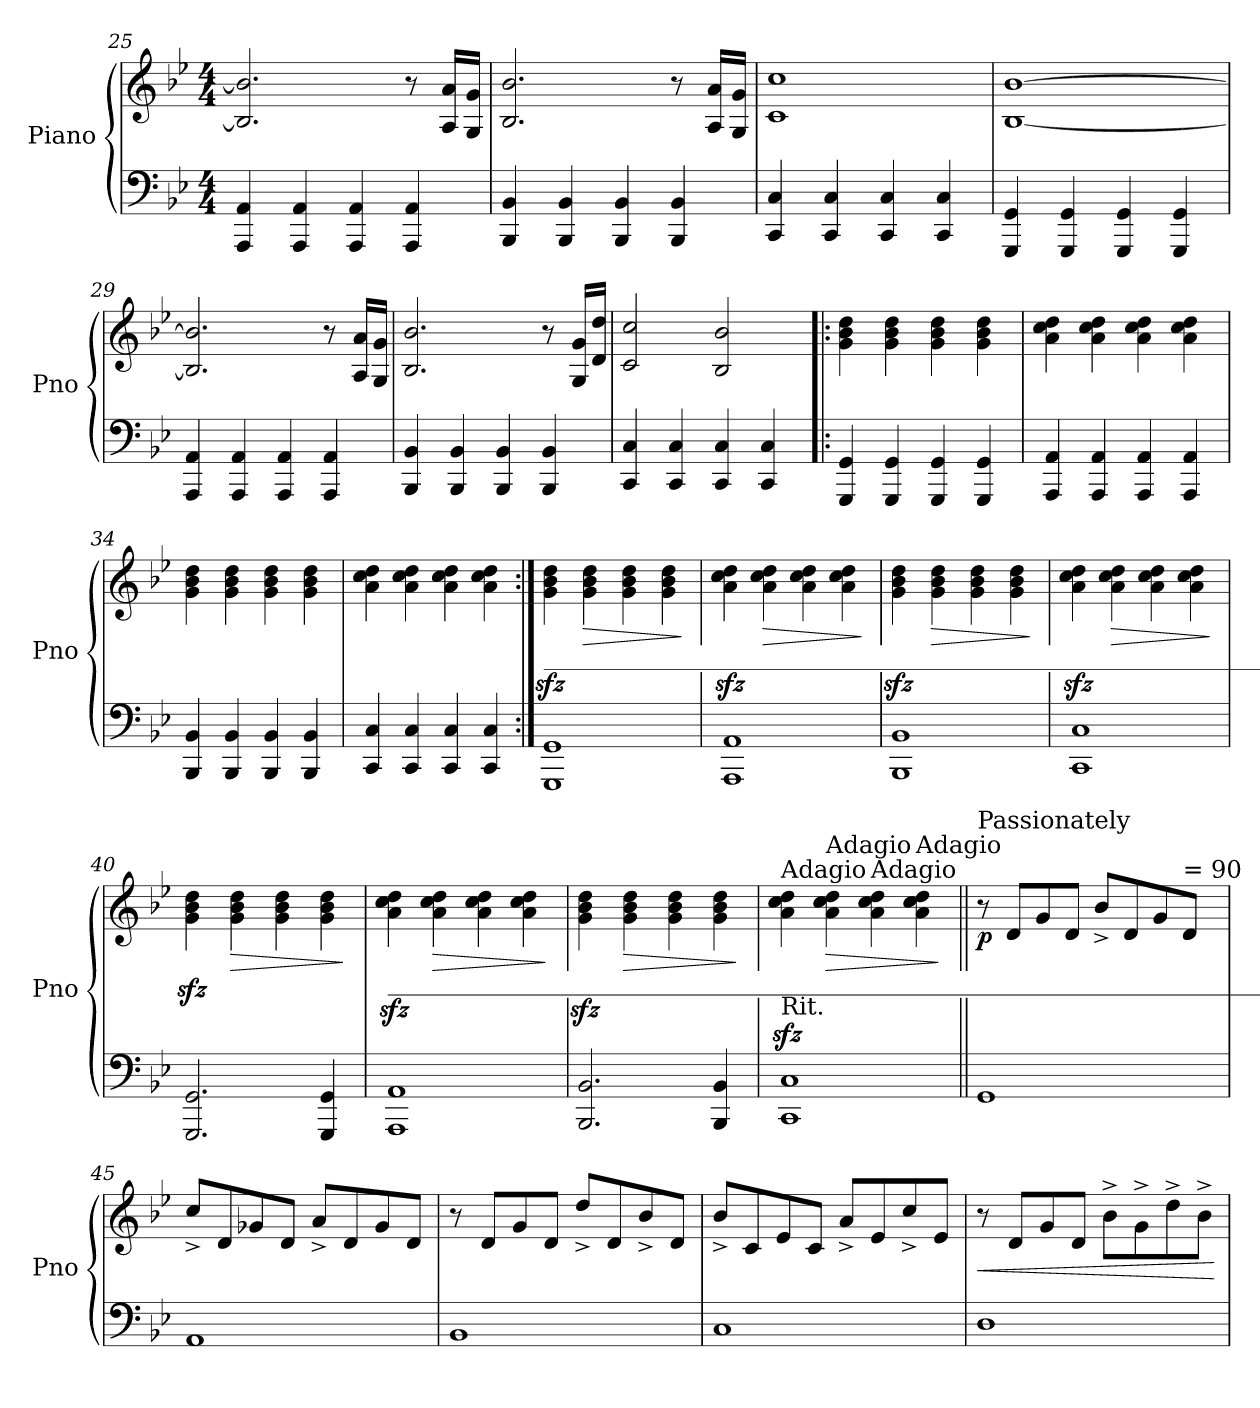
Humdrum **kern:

**kern	**kern	**dynam
*part1	*part1	*part1
*staff2	*staff1	*staff1/2
*I"Piano	*	*
*I'Pno	*	*
!!LO:LB:g=z
*clefF4	*clefG2	*
*k[b-e-]	*k[b-e-]	*
*B-:	*B-:	*
*M4/4	*M4/4	*
=25	=25	=25
4AAA/ 4AA/	2.B-/] 2.b-/]	.
4AAA/ 4AA/	.	.
4AAA/ 4AA/	.	.
4AAA/ 4AA/	8r	.
.	16A/ 16a/LL	.
.	16G/ 16g/JJ	.
=26	=26	=26
4BBB-/ 4BB-/	2.B-/ 2.b-/	.
4BBB-/ 4BB-/	.	.
4BBB-/ 4BB-/	.	.
4BBB-/ 4BB-/	8r	.
.	16A/ 16a/LL	.
.	16G/ 16g/JJ	.
=27	=27	=27
4CC/ 4C/	1c 1cc	.
4CC/ 4C/	.	.
4CC/ 4C/	.	.
4CC/ 4C/	.	.
=28	=28	=28
4GGG/ 4GG/	[1B- [1b-	.
4GGG/ 4GG/	.	.
4GGG/ 4GG/	.	.
4GGG/ 4GG/	.	.
=29	=29	=29
4AAA/ 4AA/	2.B-/] 2.b-/]	.
4AAA/ 4AA/	.	.
4AAA/ 4AA/	.	.
4AAA/ 4AA/	8r	.
.	16A/ 16a/LL	.
.	16G/ 16g/JJ	.
=30	=30	=30
4BBB-/ 4BB-/	2.B-/ 2.b-/	.
4BBB-/ 4BB-/	.	.
4BBB-/ 4BB-/	.	.
4BBB-/ 4BB-/	8r	.
.	16G/ 16g/LL	.
.	16d/ 16dd/JJ	.
=31	=31	=31
4CC/ 4C/	2c/ 2cc/	.
4CC/ 4C/	.	.
4CC/ 4C/	2B-/ 2b-/	.
4CC/ 4C/	.	.
!!LO:PB:g=z
=32!|:	=32!|:	=32!|:
4GGG/ 4GG/	4g\ 4b-\ 4dd\	.
4GGG/ 4GG/	4g\ 4b-\ 4dd\	.
4GGG/ 4GG/	4g\ 4b-\ 4dd\	.
4GGG/ 4GG/	4g\ 4b-\ 4dd\	.
=33	=33	=33
4AAA/ 4AA/	4a\ 4cc\ 4dd\	.
4AAA/ 4AA/	4a\ 4cc\ 4dd\	.
4AAA/ 4AA/	4a\ 4cc\ 4dd\	.
4AAA/ 4AA/	4a\ 4cc\ 4dd\	.
=34	=34	=34
4BBB-/ 4BB-/	4g\ 4b-\ 4dd\	.
4BBB-/ 4BB-/	4g\ 4b-\ 4dd\	.
4BBB-/ 4BB-/	4g\ 4b-\ 4dd\	.
4BBB-/ 4BB-/	4g\ 4b-\ 4dd\	.
=35	=35	=35
4CC/ 4C/	4a\ 4cc\ 4dd\	.
4CC/ 4C/	4a\ 4cc\ 4dd\	.
4CC/ 4C/	4a\ 4cc\ 4dd\	.
4CC/ 4C/	4a\ 4cc\ 4dd\	.
=36:|!	=36:|!	=36:|!
!	!LO:TX:b:t=_______________________________________________________________________________________	!
1GGG 1GG	4g\zz< 4b-\zz< 4dd\zz<	.
!	!	!LO:HP:b
.	4g\ 4b-\ 4dd\	>
.	4g\ 4b-\ 4dd\	.
.	4g\ 4b-\ 4dd\	.
.	.	]
=37	=37	=37
1AAA 1AA	4a\zz< 4cc\zz< 4dd\zz<	.
!	!	!LO:HP:b
.	4a\ 4cc\ 4dd\	>
.	4a\ 4cc\ 4dd\	.
.	4a\ 4cc\ 4dd\	.
.	.	]
=38	=38	=38
1BBB- 1BB-	4g\zz< 4b-\zz< 4dd\zz<	.
!	!	!LO:HP:b
.	4g\ 4b-\ 4dd\	>
.	4g\ 4b-\ 4dd\	.
.	4g\ 4b-\ 4dd\	.
.	.	]
!!LO:LB:g=z
=39	=39	=39
1CC 1C	4a\zz< 4cc\zz< 4dd\zz<	.
!	!	!LO:HP:b
.	4a\ 4cc\ 4dd\	>
.	4a\ 4cc\ 4dd\	.
.	4a\ 4cc\ 4dd\	.
.	.	]
=40	=40	=40
2.GGG/ 2.GG/	4g\zz< 4b-\zz< 4dd\zz<	.
!	!	!LO:HP:b
.	4g\ 4b-\ 4dd\	>
.	4g\ 4b-\ 4dd\	.
4GGG/ 4GG/	4g\ 4b-\ 4dd\	.
.	.	]
=41	=41	=41
!	!LO:TX:b:t=_______________________________________________________________________________________	!
1AAA 1AA	4a\zz< 4cc\zz< 4dd\zz<	.
!	!	!LO:HP:b
.	4a\ 4cc\ 4dd\	>
.	4a\ 4cc\ 4dd\	.
.	4a\ 4cc\ 4dd\	.
.	.	]
=42	=42	=42
2.BBB-/ 2.BB-/	4g\zz< 4b-\zz< 4dd\zz<	.
!	!	!LO:HP:b
.	4g\ 4b-\ 4dd\	>
.	4g\ 4b-\ 4dd\	.
4BBB-/ 4BB-/	4g\ 4b-\ 4dd\	.
.	.	]
=43	=43	=43
!	!LO:TX:a:t=Adagio	!
!	!LO:TX:b:t=Rit.	!
1CC 1C	4a\zz< 4cc\zz< 4dd\zz<	.
!	!LO:TX:a:t=Adagio	!
!	!	!LO:HP:b
.	4a\ 4cc\ 4dd\	>
!	!LO:TX:a:t=Adagio	!
.	4a\ 4cc\ 4dd\	.
!	!LO:TX:a:t=Adagio	!
.	4a\ 4cc\ 4dd\	.
.	.	]
=44||	=44||	=44||
!	!LO:TX:a:t=Passionately	!
!	!	!LO:DY:b
1GG	8r	p
.	8d/L	.
.	8g/	.
.	8d/J	.
.	8b-^/L	.
.	8d/	.
.	8g/	.
!	!LO:TX:a:t== 90	!
.	8d/J	.
!!LO:LB:g=z
=45	=45	=45
1AA	8cc^/L	.
.	8d/	.
.	8g-X/	.
.	8d/J	.
.	8a^/L	.
.	8d/	.
.	8g-/	.
.	8d/J	.
=46	=46	=46
1BB-	8r	.
.	8d/L	.
.	8g/	.
.	8d/J	.
.	8dd^/L	.
.	8d/	.
.	8b-^/	.
.	8d/J	.
=47	=47	=47
1C	8b-^/L	.
.	8c/	.
.	8e-/	.
.	8c/J	.
.	8a^/L	.
.	8e-/	.
.	8cc^/	.
.	8e-/J	.
=48	=48	=48
!	!	!LO:HP:b
1D	8r	<
.	8d/L	.
.	8g/	.
.	8d/J	.
.	8b-^\L	.
.	8g^\	.
.	8dd^\	.
.	8b-^\J	.
.	.	[
=	=	=
*-	*-	*-
